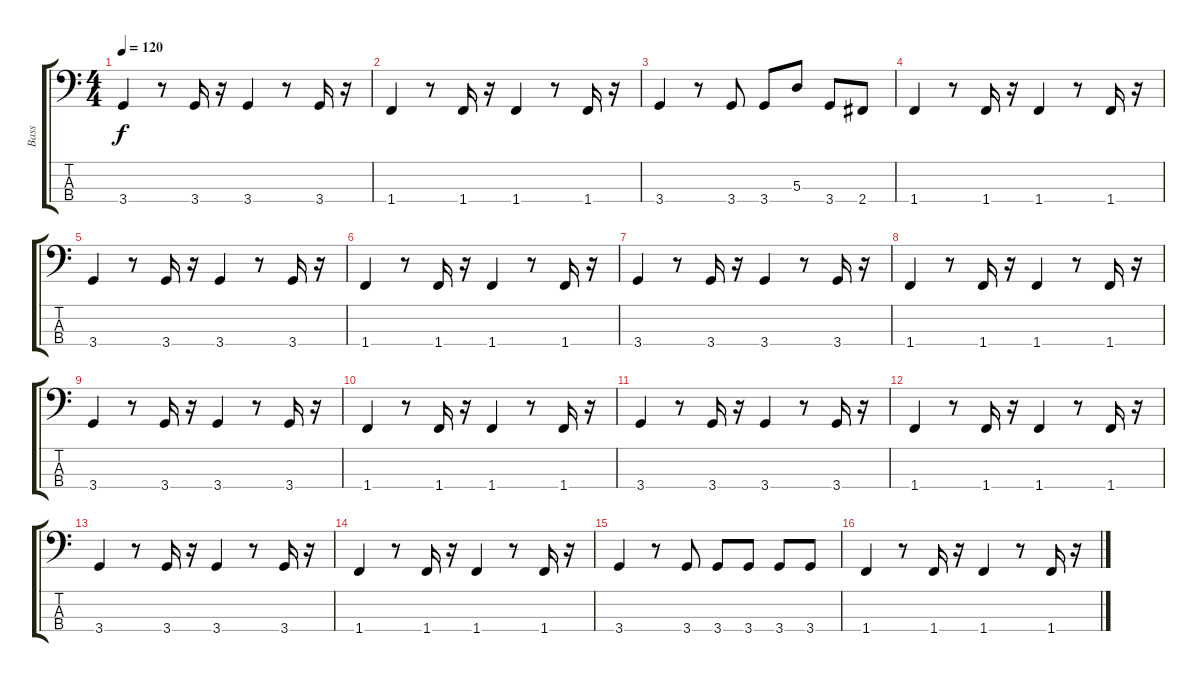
\track ("Bass" "Bass") {instrument electricbassfinger}
\staff {score tabs}
\tuning (G2 D2 A1 E1) {hide}
\ts (4 4)
\tempo 120
\clef f4
\ks c
3.4.4{dy f} r.8 3.4.16 r.16 3.4.4 r.8 3.4.16 r.16 |
1.4.4 r.8 1.4.16 r.16 1.4.4 r.8 1.4.16 r.16 |
3.4.4 r.8 3.4.8 3.4.8 5.3.8 3.4.8 2.4.8 |
1.4.4 r.8 1.4.16 r.16 1.4.4 r.8 1.4.16 r.16 |
3.4.4 r.8 3.4.16 r.16 3.4.4 r.8 3.4.16 r.16 |
1.4.4 r.8 1.4.16 r.16 1.4.4 r.8 1.4.16 r.16 |
3.4.4 r.8 3.4.16 r.16 3.4.4 r.8 3.4.16 r.16 |
1.4.4 r.8 1.4.16 r.16 1.4.4 r.8 1.4.16 r.16 |
3.4.4 r.8 3.4.16 r.16 3.4.4 r.8 3.4.16 r.16 |
1.4.4 r.8 1.4.16 r.16 1.4.4 r.8 1.4.16 r.16 |
3.4.4 r.8 3.4.16 r.16 3.4.4 r.8 3.4.16 r.16 |
1.4.4 r.8 1.4.16 r.16 1.4.4 r.8 1.4.16 r.16 |
3.4.4 r.8 3.4.16 r.16 3.4.4 r.8 3.4.16 r.16 |
1.4.4 r.8 1.4.16 r.16 1.4.4 r.8 1.4.16 r.16 |
3.4.4 r.8 3.4.8 3.4.8 3.4.8 3.4.8 3.4.8 |
1.4.4 r.8 1.4.16 r.16 1.4.4 r.8 1.4.16 r.16
